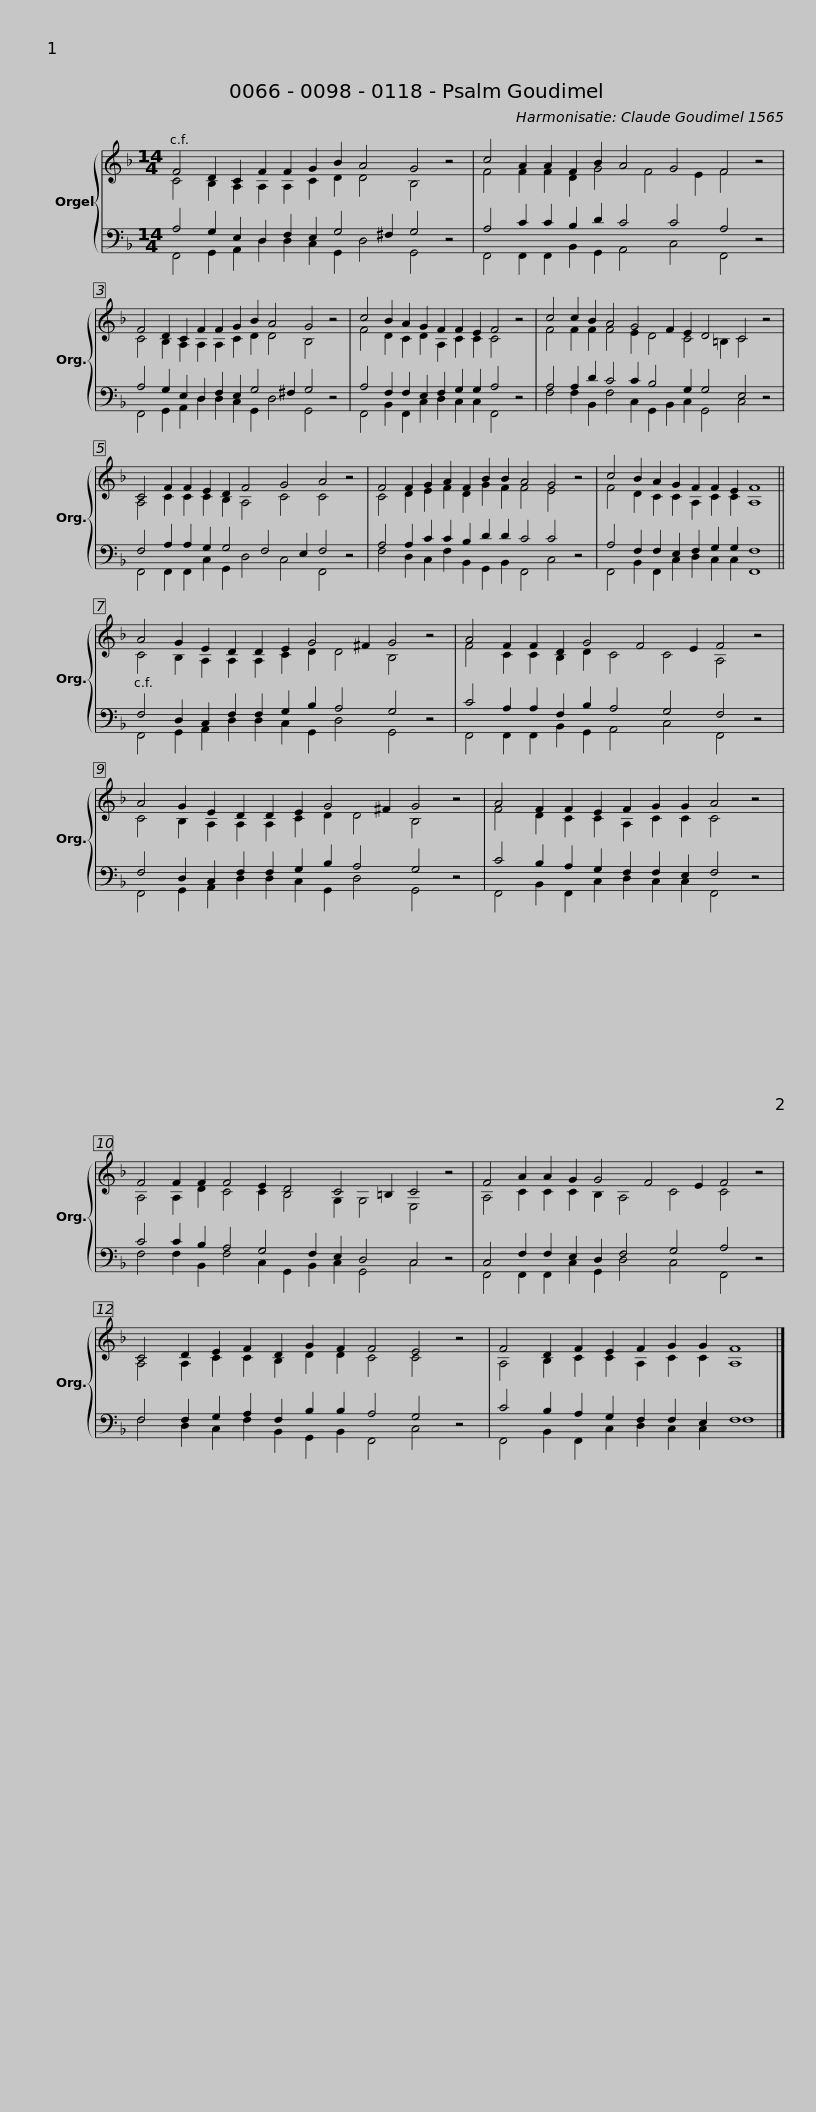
X:1
%%score { ( 1 2 ) | ( 3 4 ) }
L:1/8
M:14/4
I:linebreak $
K:F
V:1 treble
V:2 treble
V:3 bass
V:4 bass
V:1
 F4 D2 C2 F2 F2 G2 B2 A4 G4 z4 |$ c4 A2 A2 F2 B2 A4 G4 F4 z4 |$ F4 D2 C2 F2 F2 G2 B2 A4 G4 z4 |$ c4 B2 A2 G2 F2 F2 E2 F4 z4 |$ c4 c2 B2 A4 G4 F2 E2 D4 C4 z4 |$ %5
 C4 F2 F2 E2 D2 F4 G4 A4 z4 |$ F4 F2 G2 A2 F2 B2 B2 A4 G4 z4 |$ c4 B2 A2 G2 F2 F2 E2 F8 ||$ A4 G2 E2 D2 D2 E2 G4 ^F2 G4 z4 |$ A4 F2 F2 D2 G4 F4 E2 F4 z4 |$ %10
 A4 G2 E2 D2 D2 E2 G4 ^F2 G4 z4 |$ A4 F2 F2 E2 F2 G2 G2 A4 z4 |$ F4 F2 F2 F4 E2 D4 C4 =B,2 C4 z4 |$ F4 A2 A2 G2 G4 F4 E2 F4 z4 |$ C4 D2 E2 F2 D2 G2 F2 F4 E4 z4 |$ %15
 F4 D2 F2 E2 F2 G2 G2 F8 |] %16
V:2
 C4 B,2 A,2 A,2 A,2 C2 D2 D4 B,4 x4 |$ F4 F2 F2 D2 G4 F4 E2 F4 x4 |$ C4 B,2 A,2 A,2 A,2 C2 D2 D4 B,4 x4 |$ F4 D2 C2 D2 A,2 C2 C2 C4 x4 |$ F4 F2 F2 F4 E2 D4 C4 =B,2 C4 x4 |$ %5
 A,4 C2 C2 C2 B,2 A,4 C4 C4 x4 |$ C4 D2 E2 F2 D2 G2 F2 F4 E4 x4 |$ F4 D2 C2 C2 A,2 C2 C2 A,8 ||$ C4 B,2 A,2 A,2 A,2 C2 D2 D4 B,4 x4 |$ F4 C2 C2 B,2 D2 C4 C4 A,4 x4 |$ %10
 C4 B,2 A,2 A,2 A,2 C2 D2 D4 B,4 x4 |$ F4 D2 C2 C2 A,2 C2 C2 C4 x4 |$ A,4 A,2 D2 C4 C2 B,4 G,2 G,4 E,4 x4 |$ A,4 C2 C2 C2 B,2 A,4 C4 C4 x4 |$ A,4 A,2 C2 C2 B,2 D2 D2 C4 C4 x4 |$ %15
 A,4 B,2 C2 C2 A,2 C2 C2 A,8 |] %16
V:3
 A,4 G,2 E,2 D,2 F,2 E,2 G,4 ^F,2 G,4 z4 |$ A,4 C2 C2 B,2 D2 C4 C4 A,4 z4 |$ A,4 G,2 E,2 D,2 F,2 E,2 G,4 ^F,2 G,4 z4 |$ A,4 F,2 F,2 E,2 F,2 G,2 G,2 A,4 z4 |$ A,4 A,2 D2 C4 C2 B,4 G,2 G,4 E,4 z4 |$ %5
 F,4 A,2 A,2 G,2 G,4 F,4 E,2 F,4 z4 |$ A,4 A,2 C2 C2 B,2 D2 D2 C4 C4 z4 |$ A,4 F,2 F,2 E,2 F,2 G,2 G,2 F,8 ||$ F,4 D,2 C,2 F,2 F,2 G,2 B,2 A,4 G,4 z4 |$ C4 A,2 A,2 F,2 B,2 A,4 G,4 F,4 z4 |$ %10
 F,4 D,2 C,2 F,2 F,2 G,2 B,2 A,4 G,4 z4 |$ C4 B,2 A,2 G,2 F,2 F,2 E,2 F,4 z4 |$ C4 C2 B,2 A,4 G,4 F,2 E,2 D,4 C,4 z4 |$ C,4 F,2 F,2 E,2 D,2 F,4 G,4 A,4 z4 |$ F,4 F,2 G,2 A,2 F,2 B,2 B,2 A,4 G,4 z4 |$ %15
 C4 B,2 A,2 G,2 F,2 F,2 E,2 F,8 |] %16
V:4
 F,,4 G,,2 A,,2 D,2 D,2 C,2 G,,2 D,4 G,,4 x4 |$ F,,4 F,,2 F,,2 B,,2 G,,2 A,,4 C,4 F,,4 x4 |$ F,,4 G,,2 A,,2 D,2 D,2 C,2 G,,2 D,4 G,,4 x4 |$ F,,4 B,,2 F,,2 C,2 D,2 C,2 C,2 F,,4 x4 |$ F,4 F,2 B,,2 F,4 C,2 G,,2 B,,2 C,2 G,,4 C,4 x4 |$ %5
 F,,4 F,,2 F,,2 C,2 G,,2 D,4 C,4 F,,4 x4 |$ F,4 D,2 C,2 F,2 B,,2 G,,2 B,,2 F,,4 C,4 x4 |$ F,,4 B,,2 F,,2 C,2 D,2 C,2 C,2 F,,8 ||$ F,,4 G,,2 A,,2 D,2 D,2 C,2 G,,2 D,4 G,,4 x4 |$ F,,4 F,,2 F,,2 B,,2 G,,2 A,,4 C,4 F,,4 x4 |$ %10
 F,,4 G,,2 A,,2 D,2 D,2 C,2 G,,2 D,4 G,,4 x4 |$ F,,4 B,,2 F,,2 C,2 D,2 C,2 C,2 F,,4 x4 |$ F,4 F,2 B,,2 F,4 C,2 G,,2 B,,2 C,2 G,,4 C,4 x4 |$ F,,4 F,,2 F,,2 C,2 G,,2 D,4 C,4 F,,4 x4 |$ F,4 D,2 C,2 F,2 B,,2 G,,2 B,,2 F,,4 C,4 x4 |$ %15
 F,,4 B,,2 F,,2 C,2 D,2 C,2 C,2 F,8 |] %16
